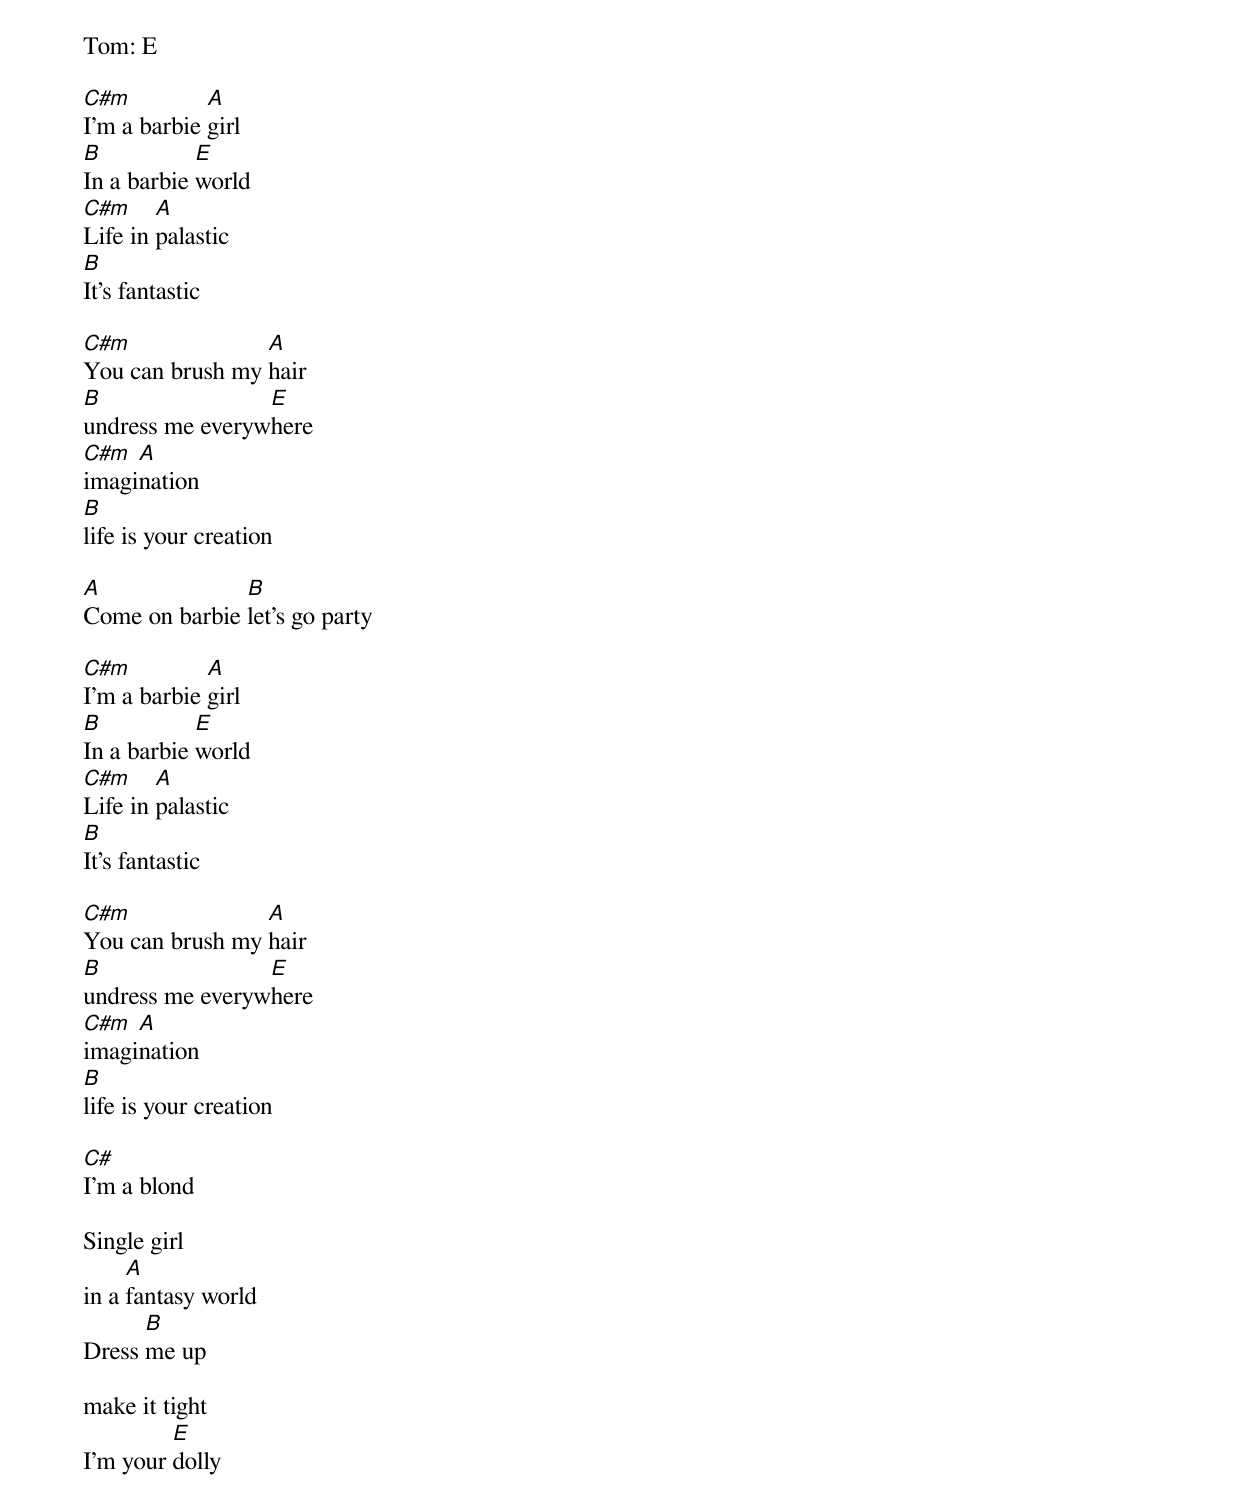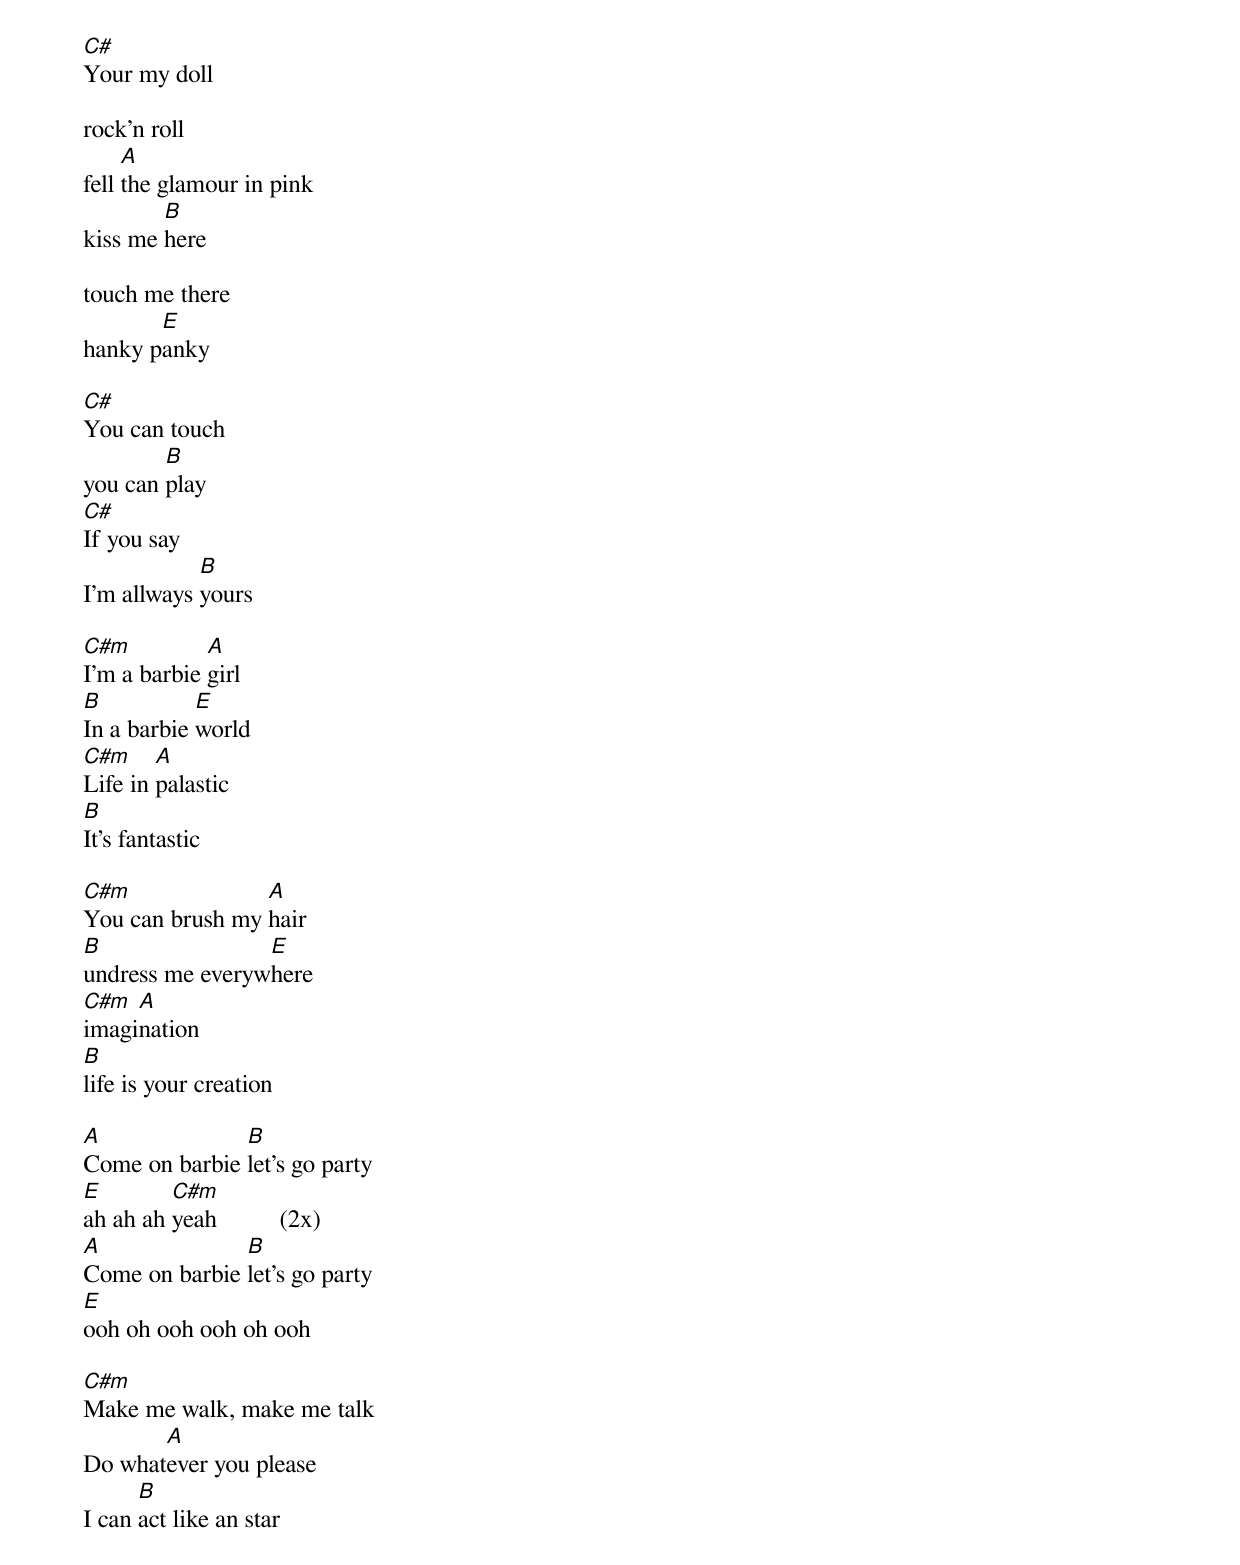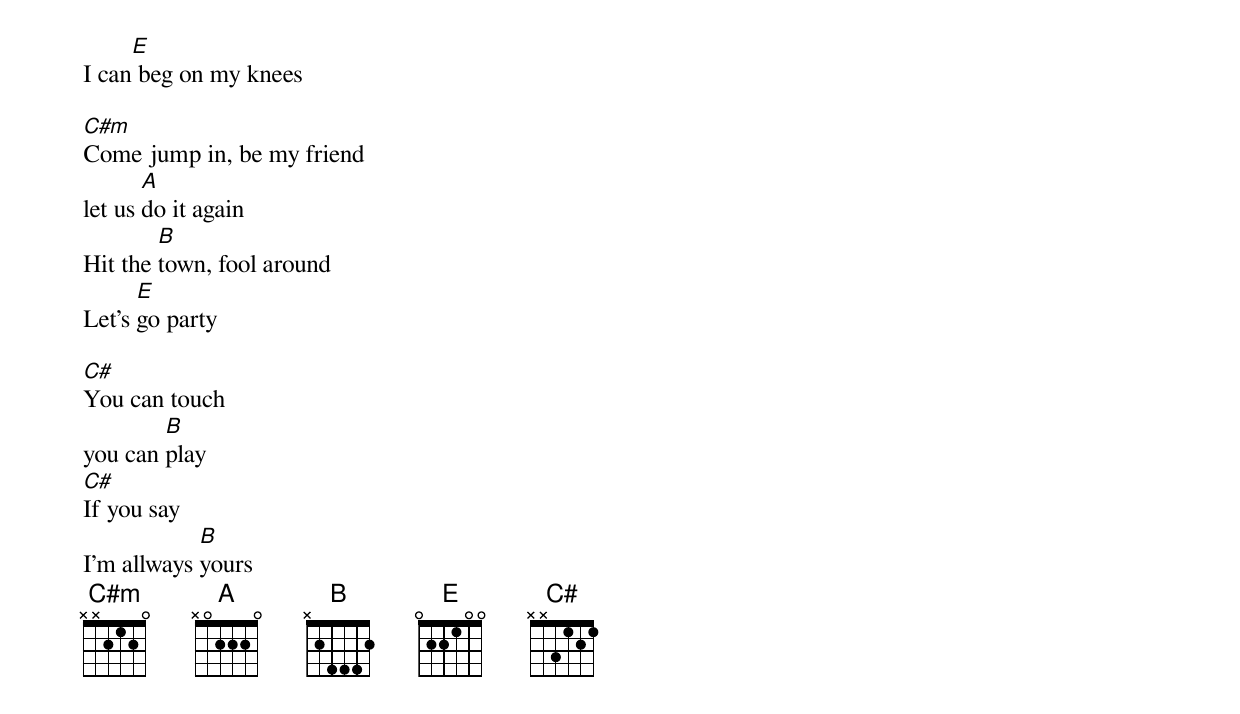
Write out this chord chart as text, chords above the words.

Tom: E

C#m          A
I'm a barbie girl
B           E
In a barbie world
C#m     A
Life in palastic
B
It's fantastic

C#m              A
You can brush my hair
B                E
undress me everywhere
C#m  A
imagination
B
life is your creation

A              B
Come on barbie let's go party

C#m          A
I'm a barbie girl
B           E
In a barbie world
C#m     A
Life in palastic
B
It's fantastic

C#m              A
You can brush my hair
B                E
undress me everywhere
C#m  A
imagination
B
life is your creation

C#
I'm a blond

Single girl
     A
in a fantasy world
      B
Dress me up

make it tight
         E
I'm your dolly

C#
Your my doll

rock'n roll
     A
fell the glamour in pink
        B
kiss me here

touch me there
       E
hanky panky

C#
You can touch
        B
you can play
C#
If you say
            B
I'm allways yours

C#m          A
I'm a barbie girl
B           E
In a barbie world
C#m     A
Life in palastic
B
It's fantastic

C#m              A
You can brush my hair
B                E
undress me everywhere
C#m  A
imagination
B
life is your creation

A              B
Come on barbie let's go party
E        C#m
ah ah ah yeah          (2x)
A              B
Come on barbie let's go party
E
ooh oh ooh ooh oh ooh

C#m
Make me walk, make me talk
       A
Do whatever you please
      B
I can act like an star
     E
I can beg on my knees

C#m
Come jump in, be my friend
       A
let us do it again
        B
Hit the town, fool around
      E
Let's go party

C#
You can touch
        B
you can play
C#
If you say
            B
I'm allways yours
